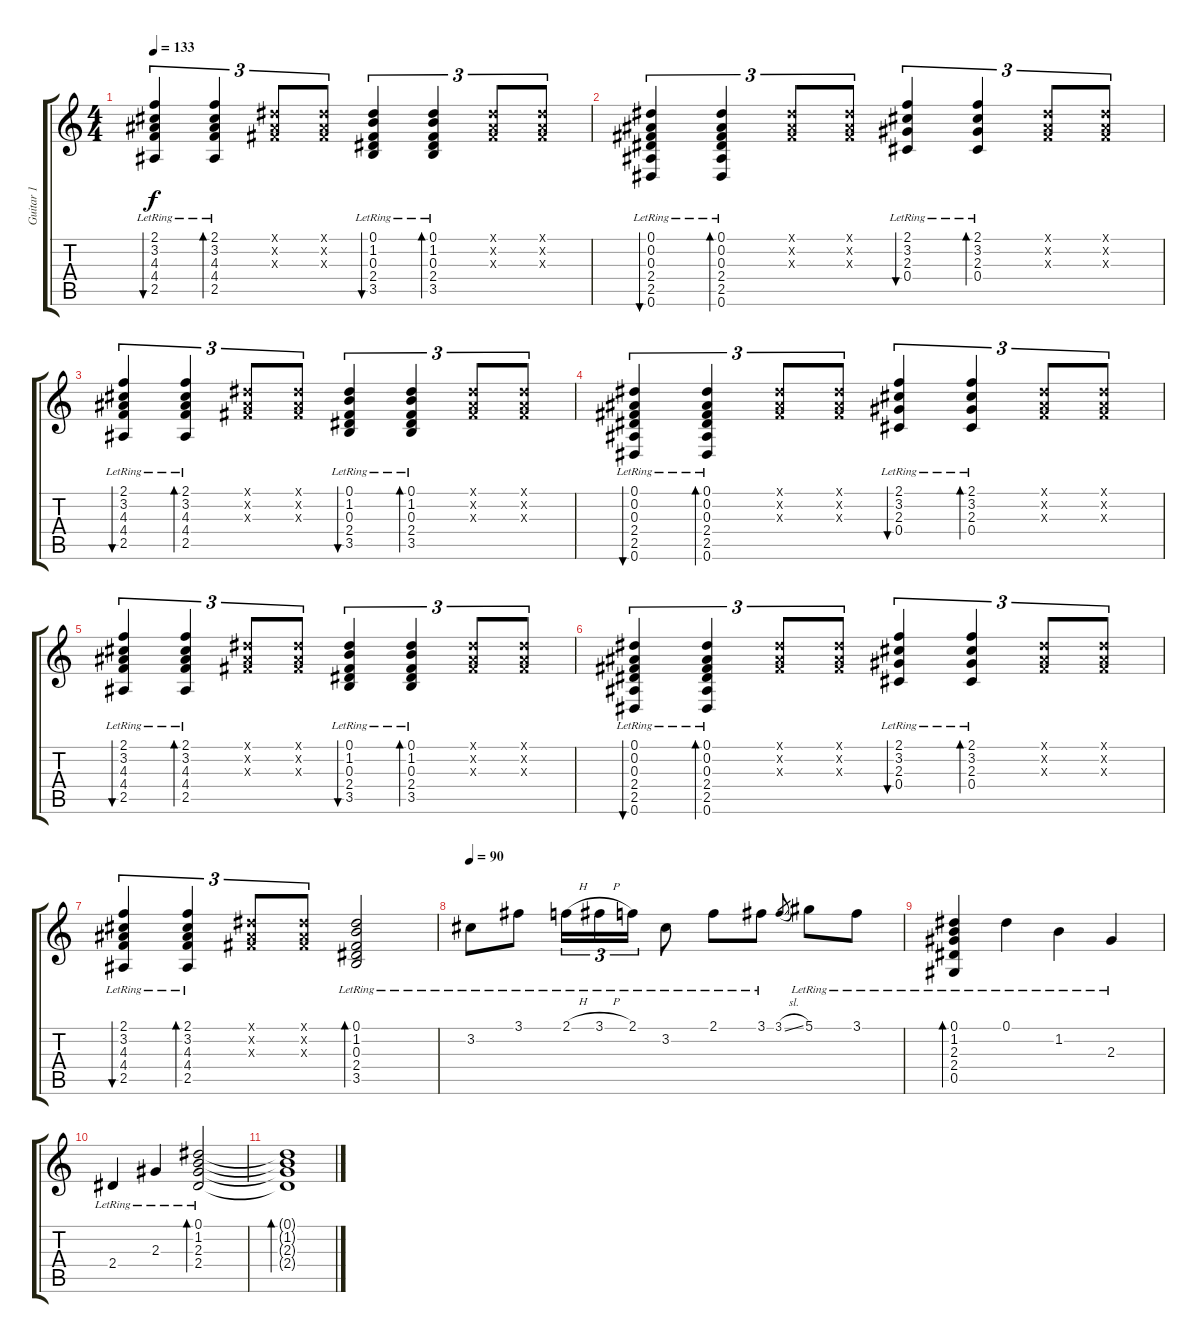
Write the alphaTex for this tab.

\track ("Guitar 1" "Guitar 1") {instrument acousticguitarsteel}
\staff {score tabs}
\tuning (Eb4 Bb3 Gb3 Db3 Ab2 Eb2) {hide}
\ts (4 4)
\tempo 133
\clef g2
\ks c
(2.1{lr} 3.2{lr} 4.3{lr} 4.4{lr} 2.5{lr}).4{tu (3 2) bu 30 dy f} (2.1{lr} 3.2{lr} 4.3{lr} 4.4{lr} 2.5{lr}).4{tu (3 2) bd 60} (0.1{x} 0.2{x} 0.3{x}).8{tu (3 2)} (0.1{x} 0.2{x} 0.3{x}).8{tu (3 2)} (0.1{lr} 1.2{lr} 0.3{lr} 2.4{lr} 3.5{lr}).4{tu (3 2) bu 30} (0.1{lr} 1.2{lr} 0.3{lr} 2.4{lr} 3.5{lr}).4{tu (3 2) bd 60} (0.1{x} 0.2{x} 0.3{x}).8{tu (3 2)} (0.1{x} 0.2{x} 0.3{x}).8{tu (3 2)} |
(0.1{lr} 0.2{lr} 0.3{lr} 2.4{lr} 2.5{lr} 0.6{lr}).4{tu (3 2) bu 30} (0.1{lr} 0.2{lr} 0.3{lr} 2.4{lr} 2.5{lr} 0.6{lr}).4{tu (3 2) bd 60} (0.1{x} 0.2{x} 0.3{x}).8{tu (3 2)} (0.1{x} 0.2{x} 0.3{x}).8{tu (3 2)} (2.1{lr} 3.2{lr} 2.3{lr} 0.4{lr}).4{tu (3 2) bu 30} (2.1{lr} 3.2{lr} 2.3{lr} 0.4{lr}).4{tu (3 2) bd 60} (0.1{x} 0.2{x} 0.3{x}).8{tu (3 2)} (0.1{x} 0.2{x} 0.3{x}).8{tu (3 2)} |
(2.1{lr} 3.2{lr} 4.3{lr} 4.4{lr} 2.5{lr}).4{tu (3 2) bu 30} (2.1{lr} 3.2{lr} 4.3{lr} 4.4{lr} 2.5{lr}).4{tu (3 2) bd 60} (0.1{x} 0.2{x} 0.3{x}).8{tu (3 2)} (0.1{x} 0.2{x} 0.3{x}).8{tu (3 2)} (0.1{lr} 1.2{lr} 0.3{lr} 2.4{lr} 3.5{lr}).4{tu (3 2) bu 30} (0.1{lr} 1.2{lr} 0.3{lr} 2.4{lr} 3.5{lr}).4{tu (3 2) bd 60} (0.1{x} 0.2{x} 0.3{x}).8{tu (3 2)} (0.1{x} 0.2{x} 0.3{x}).8{tu (3 2)} |
(0.1{lr} 0.2{lr} 0.3{lr} 2.4{lr} 2.5{lr} 0.6{lr}).4{tu (3 2) bu 30} (0.1{lr} 0.2{lr} 0.3{lr} 2.4{lr} 2.5{lr} 0.6{lr}).4{tu (3 2) bd 60} (0.1{x} 0.2{x} 0.3{x}).8{tu (3 2)} (0.1{x} 0.2{x} 0.3{x}).8{tu (3 2)} (2.1{lr} 3.2{lr} 2.3{lr} 0.4{lr}).4{tu (3 2) bu 30} (2.1{lr} 3.2{lr} 2.3{lr} 0.4{lr}).4{tu (3 2) bd 60} (0.1{x} 0.2{x} 0.3{x}).8{tu (3 2)} (0.1{x} 0.2{x} 0.3{x}).8{tu (3 2)} |
(2.1{lr} 3.2{lr} 4.3{lr} 4.4{lr} 2.5{lr}).4{tu (3 2) bu 30} (2.1{lr} 3.2{lr} 4.3{lr} 4.4{lr} 2.5{lr}).4{tu (3 2) bd 60} (0.1{x} 0.2{x} 0.3{x}).8{tu (3 2)} (0.1{x} 0.2{x} 0.3{x}).8{tu (3 2)} (0.1{lr} 1.2{lr} 0.3{lr} 2.4{lr} 3.5{lr}).4{tu (3 2) bu 30} (0.1{lr} 1.2{lr} 0.3{lr} 2.4{lr} 3.5{lr}).4{tu (3 2) bd 60} (0.1{x} 0.2{x} 0.3{x}).8{tu (3 2)} (0.1{x} 0.2{x} 0.3{x}).8{tu (3 2)} |
(0.1{lr} 0.2{lr} 0.3{lr} 2.4{lr} 2.5{lr} 0.6{lr}).4{tu (3 2) bu 30} (0.1{lr} 0.2{lr} 0.3{lr} 2.4{lr} 2.5{lr} 0.6{lr}).4{tu (3 2) bd 60} (0.1{x} 0.2{x} 0.3{x}).8{tu (3 2)} (0.1{x} 0.2{x} 0.3{x}).8{tu (3 2)} (2.1{lr} 3.2{lr} 2.3{lr} 0.4{lr}).4{tu (3 2) bu 30} (2.1{lr} 3.2{lr} 2.3{lr} 0.4{lr}).4{tu (3 2) bd 60} (0.1{x} 0.2{x} 0.3{x}).8{tu (3 2)} (0.1{x} 0.2{x} 0.3{x}).8{tu (3 2)} |
(2.1{lr} 3.2{lr} 4.3{lr} 4.4{lr} 2.5{lr}).4{tu (3 2) bu 30} (2.1{lr} 3.2{lr} 4.3{lr} 4.4{lr} 2.5{lr}).4{tu (3 2) bd 60} (0.1{x} 0.2{x} 0.3{x}).8{tu (3 2)} (0.1{x} 0.2{x} 0.3{x}).8{tu (3 2)} (0.1{lr} 1.2{lr} 0.3{lr} 2.4{lr} 3.5{lr}).2{bd 60} |
\tempo 90
3.2{lr}.8 3.1{lr}.8 2.1{h lr}.16{tu (3 2)} 3.1{h lr}.16{tu (3 2)} 2.1{lr}.16{tu (3 2)} 3.2{lr}.8 2.1{lr}.8 3.1{lr}.8 3.1{sl}.8{gr} 5.1{lr}.8 3.1{lr}.8 |
(0.1{lr} 1.2{lr} 2.3{lr} 2.4{lr} 0.5{lr}).4{bd 120} 0.1{lr}.4 1.2{lr}.4 2.3{lr}.4 |
2.4{lr}.4 2.3{lr}.4 (0.1{lr} 1.2{lr} 2.3{lr} 2.4{lr}).2{bd 240} |
(0.1{t} 1.2{t} 2.3{t} 2.4{t}).1{bd 240}
